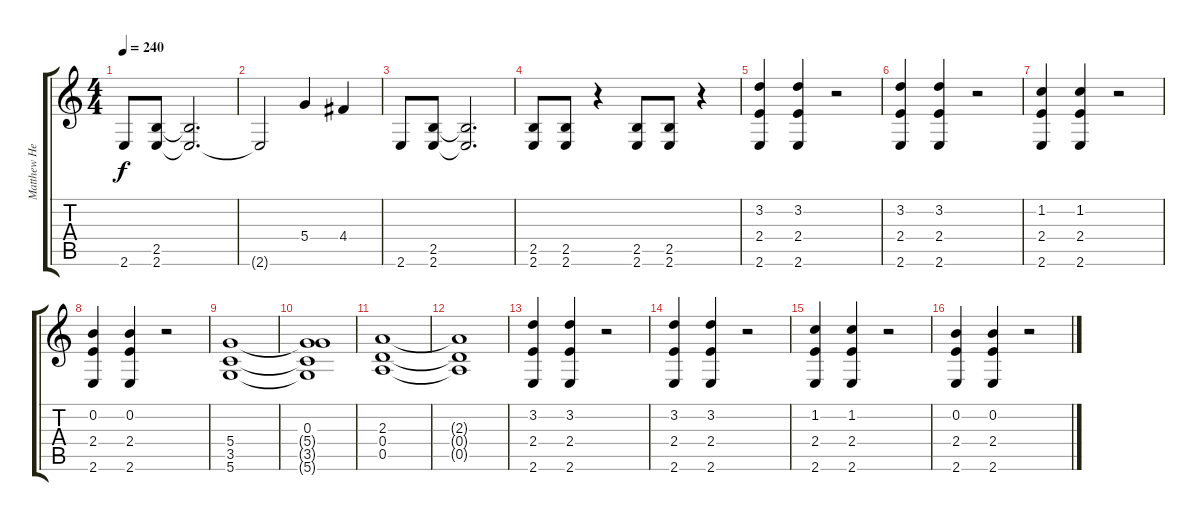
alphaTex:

\track ("Matthew Heafy" "Matthew He") {instrument distortionguitar}
\staff {score tabs}
\tuning (E4 B3 G3 D3 A2 D2) {hide}
\ts (4 4)
\tempo 240
\clef g2
\ks c
2.6.8{dy f} (2.5 2.6).8 (2.5{t} 2.6{t}).2{d} |
2.6{t}.2 5.4.4 4.4.4 |
2.6.8 (2.5 2.6).8 (2.5{t} 2.6{t}).2{d} |
(2.5 2.6).8 (2.5 2.6).8 r.4 (2.5 2.6).8 (2.5 2.6).8 r.4 |
(3.2 2.4 2.6).4 (3.2 2.4 2.6).4 r.2 |
(3.2 2.4 2.6).4 (3.2 2.4 2.6).4 r.2 |
(1.2 2.4 2.6).4 (1.2 2.4 2.6).4 r.2 |
(0.2 2.4 2.6).4 (0.2 2.4 2.6).4 r.2 |
(5.4 3.5 5.6).1 |
(0.3 5.4{t} 3.5{t} 5.6{t}).1 |
(2.3 0.4 0.5).1 |
(2.3{t} 0.4{t} 0.5{t}).1 |
(3.2 2.4 2.6).4 (3.2 2.4 2.6).4 r.2 |
(3.2 2.4 2.6).4 (3.2 2.4 2.6).4 r.2 |
(1.2 2.4 2.6).4 (1.2 2.4 2.6).4 r.2 |
(0.2 2.4 2.6).4 (0.2 2.4 2.6).4 r.2
